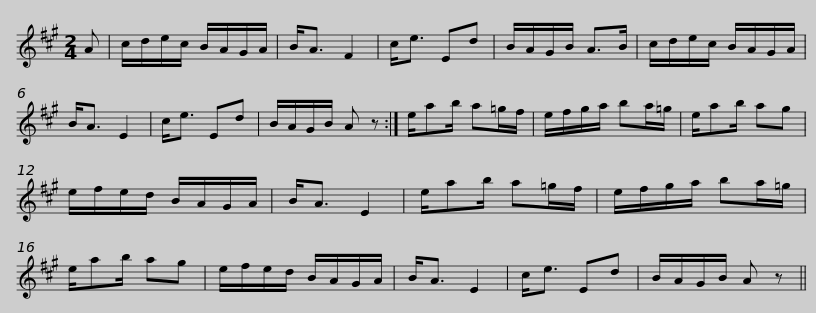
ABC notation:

X:1
L:1/8
M:2/4
I:linebreak $
K:A
V:1 treble
V:1
 A | c/d/e/c/ B/A/G/A/ | B<A F2 | c<e Ed | B/A/G/B/ A>B | %5
 c/d/e/c/ B/A/G/A/ | B<A E2 | c<e Ed |$ B/A/G/B/ A z :| e/ab/ a=g/f/ | %10
 e/f/g/a/ ba/=g/ | e/ab/ ag | e/f/e/d/ B/A/G/A/ | B<A E2 |$ e/ab/ a=g/f/ | %15
 e/f/g/a/ ba/=g/ | e/ab/ ag | e/f/e/d/ B/A/G/A/ | B<A E2 | c<e Ed | %20
 B/A/G/B/ A z || %21
